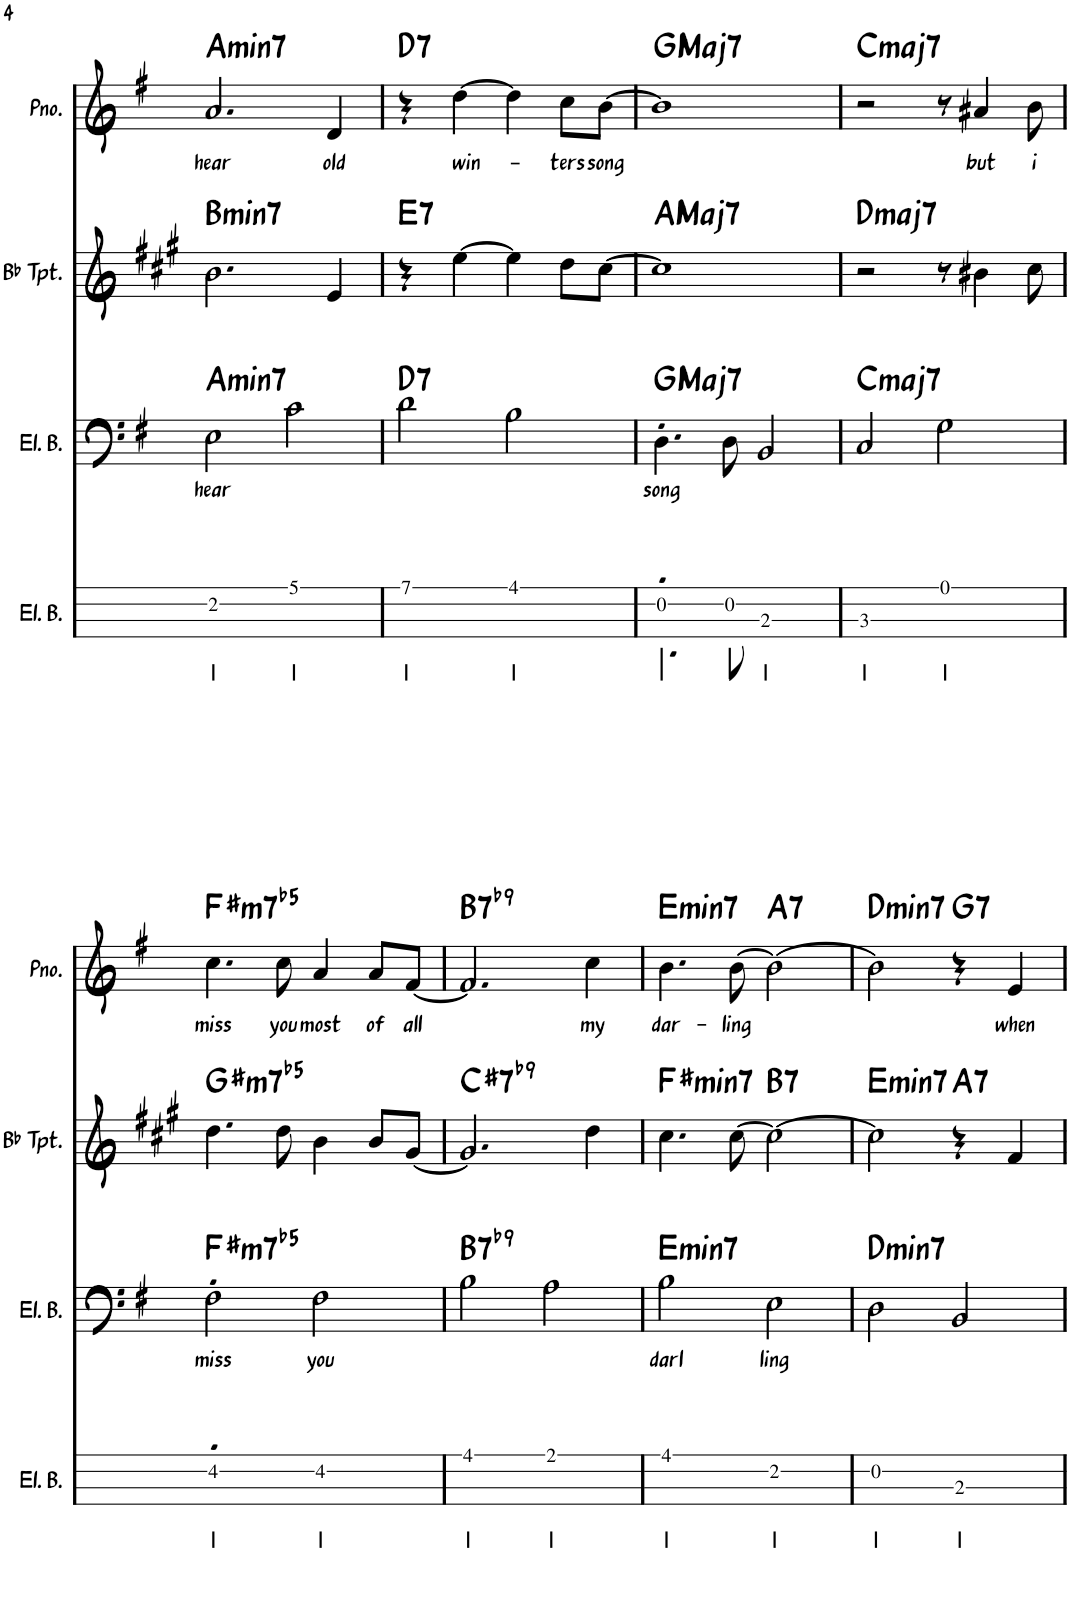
**kern	**kern	**text	**harte	**kern	**harte	**kern	**text	**harte
*part4	*part3	*part3	*part3	*part2	*part2	*part1	*part1	*part1
*staff4	*staff3	*staff3	*	*staff2	*	*staff1	*staff1	*
*I"Electric Bass	*I"Electric Bass	*	*	*I"Bb Trumpet	*	*I"Piano	*	*
*I'El. B.	*I'El. B.	*	*	*I'Bb Tpt.	*	*I'Pno.	*	*
!!LO:PB:g=z
*	*clefF4	*	*	*clefG2	*	*clefG2	*	*
*Trd7c12	*Trd7c12	*	*	*Trd1c2	*	*	*	*
*k[f#]	*k[f#]	*	*	*k[f#c#g#]	*	*k[f#]	*	*
*M4/4	*M4/4	*	*	*M4/4	*	*M4/4	*	*
=22	=22	=22	=22	=22	=22	=22	=22	=22
!	!	!LO:LY:b	!LO:H:kt=min7	!	!LO:H:kt=min7	!	!LO:LY:b	!LO:H:kt=min7
2E\	2E\	hear	A:min7	2.b\	B:min7	2.a/	hear	A:min7
2c\	2c\	.	.	.	.	.	.	.
!	!	!	!	!	!	!	!LO:LY:b	!
.	.	.	.	4e/	.	4d/	old	.
=23	=23	=23	=23	=23	=23	=23	=23	=23
!	!	!	!LO:H:kt=7	!	!LO:H:kt=7	!	!	!LO:H:kt=7
2d\	2d\	.	D:7	4r	E:7	4r	.	D:7
!	!	!	!	!	!	!	!LO:LY:b	!
.	.	.	.	[4ee\	.	[4dd\	win-	.
2B\	2B\	.	.	4ee\]	.	4dd\]	.	.
!	!	!	!	!	!	!	!LO:LY:b	!
.	.	.	.	8dd\L	.	8cc\L	-ters	.
!	!	!	!	!	!	!	!LO:LY:b	!
.	.	.	.	[8cc#\J	.	[8b\J	song	.
=24	=24	=24	=24	=24	=24	=24	=24	=24
!	!	!LO:LY:b	!LO:H:kt=Maj7	!	!LO:H:kt=Maj7	!	!	!LO:H:kt=Maj7
4.D'\	4.D'\	song	G:maj7	1cc#]	A:maj7	1b]	.	G:maj7
8D\	8D\	.	.	.	.	.	.	.
2BB\	2BB/	.	.	.	.	.	.	.
=25	=25	=25	=25	=25	=25	=25	=25	=25
!	!	!	!LO:H:kt=maj7	!	!LO:H:kt=maj7	!	!	!LO:H:kt=maj7
2C\	2C/	.	C:maj7	2r	D:maj7	2r	.	C:maj7
2G\	2G\	.	.	8r	.	8r	.	.
!	!	!	!	!	!	!	!LO:LY:b	!
.	.	.	.	4b#X\	.	4a#X/	but	.
!	!	!	!	!	!	!	!LO:LY:b	!
.	.	.	.	8cc#\	.	8b\	i	.
!!LO:LB:g=z
=26	=26	=26	=26	=26	=26	=26	=26	=26
!	!	!LO:LY:b	!LO:H:kt=m7b5	!	!LO:H:kt=m7b5	!	!LO:LY:b	!LO:H:kt=m7b5
2F#'\	2F#'\	miss	F#:hdim7	4.dd\	G#:hdim7	4.cc\	miss	F#:hdim7
!	!	!	!	!	!	!	!LO:LY:b	!
.	.	.	.	8dd\	.	8cc\	you	.
!	!	!LO:LY:b	!	!	!	!	!LO:LY:b	!
2F#\	2F#\	you	.	4b\	.	4a/	most	.
!	!	!	!	!	!	!	!LO:LY:b	!
.	.	.	.	8b/L	.	8a/L	of	.
!	!	!	!	!	!	!	!LO:LY:b	!
.	.	.	.	[8g#/J	.	[8f#/J	all	.
=27	=27	=27	=27	=27	=27	=27	=27	=27
!	!	!	!LO:H:kt=7	!	!LO:H:kt=7	!	!	!LO:H:kt=7
2B\	2B\	.	B:7(b9)	2.g#/]	C#:7(b9)	2.f#/]	.	B:7(b9)
2A\	2A\	.	.	.	.	.	.	.
!	!	!	!	!	!	!	!LO:LY:b	!
.	.	.	.	4dd\	.	4cc\	my	.
=28	=28	=28	=28	=28	=28	=28	=28	=28
!	!	!LO:LY:b	!LO:H:kt=min7	!	!LO:H:kt=min7	!	!LO:LY:b	!LO:H:kt=min7
2B\	2B\	darl	E:min7	4.cc#\	F#:min7	4.b\	dar-	E:min7
!	!	!	!	!	!	!	!LO:LY:b	!
.	.	.	.	[8cc#\	.	[8b\	-ling	.
!	!	!LO:LY:b	!	!	!LO:H:kt=7	!	!	!LO:H:kt=7
2E\	2E\	ling	.	2cc#\_	B:7	2b\_	.	A:7
=29	=29	=29	=29	=29	=29	=29	=29	=29
!	!	!	!LO:H:kt=min7	!	!LO:H:kt=min7	!	!	!LO:H:kt=min7
2D\	2D\	.	D:min7	2cc#\]	E:min7	2b\]	.	D:min7
!	!	!	!	!	!LO:H:kt=7	!	!	!LO:H:kt=7
2BB\	2BB/	.	.	4r	A:7	4r	.	G:7
!	!	!	!	!	!	!	!LO:LY:b	!
.	.	.	.	4f#/	.	4e/	when	.
=	=	=	=	=	=	=	=	=
*-	*-	*-	*-	*-	*-	*-	*-	*-
